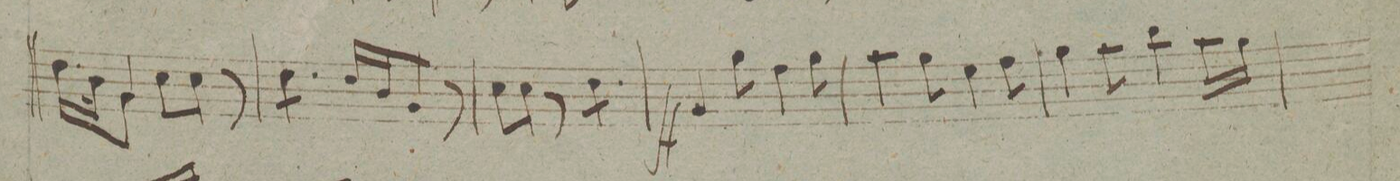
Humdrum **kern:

**kern	**dynam
*I"Viola	*
*clefC3	*
*k[f#c#g#]	*
*M6/8	*
*^	*
16.e\LL	2.ryy	.
32c#\JJ	.	.
4A/	.	.
8d\L	.	.
8d\J	.	.
8r	.	.
*v	*v	*
=54	=54
*tremolo	*
8e\L	.
8e\	.
8e\J	.
*Xtremolo	*
16e/LL	.
16c#/J	.
8A/J	.
8r	.
=55	=55
8d\L	.
8d\J	.
8r	.
*tremolo	*
8e\L	.
8e\	.
8e\J	.
*Xtremolo	*
=56	=56
4A/	ff
8a\	.
4g#\	.
8a\	.
=57	=57
4b\	.
8a\	.
4f#\	.
8g#\	.
=58	=58
4a\	.
8b\	.
4cc#\	.
16b\LL	.
16a\JJ	.
=59	=59
*-	*-
